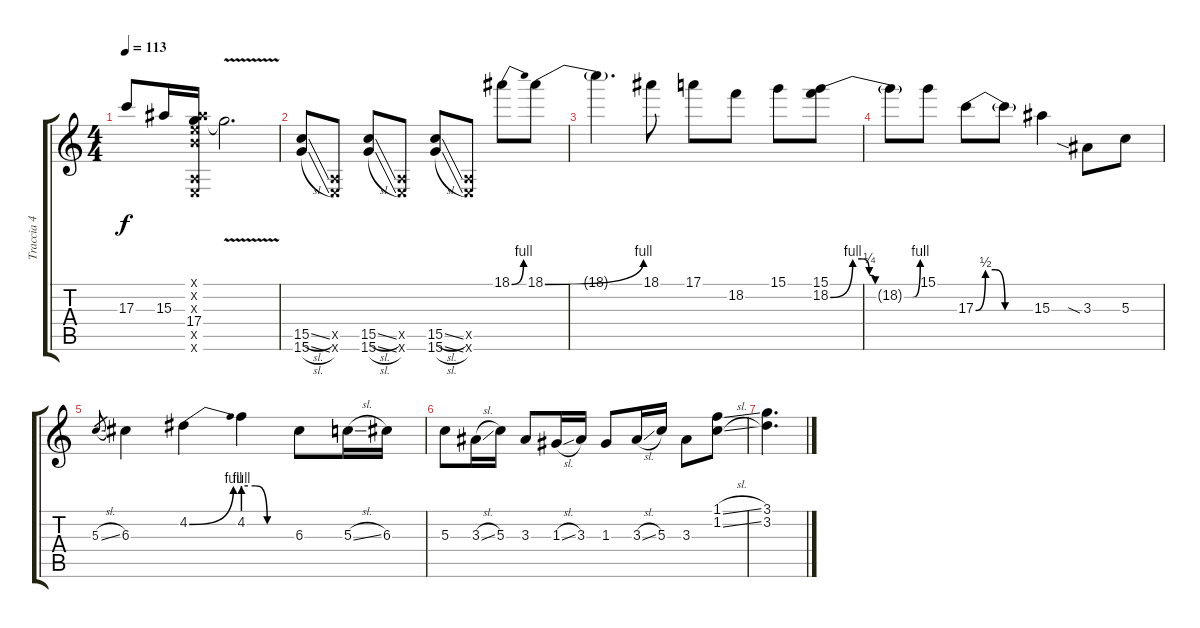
\track ("Traccia 4" "Traccia 4") {instrument distortionguitar}
\staff {score tabs}
\tuning (E4 B3 G3 D3 A2 E2) {hide}
\ts (4 4)
\tempo 113
\clef g2
\ks c
17.3{t}.8{dy f} 15.3.16 (0.1{x} 0.2{x} 15.3{x} 17.4 0.5{x} 0.6{x}).16 17.4{v t}.2{d} |
(15.5{sl} 15.6{sl}).8 (0.5{x} 0.6{x}).8 (15.5{sl} 15.6{sl}).8 (0.5{x} 0.6{x}).8 (15.5{sl} 15.6{sl}).8 (0.5{x} 0.6{x}).8 18.1{be (bend 0 0 60 4)}.8 18.1{be (bend 0 0 60 4)}.8 |
18.1{t}.4{d} 18.1.8 17.1.8 18.2.8 15.1.8 (15.1 18.2{be (custom 0 0 15 4 21 4 26 1 30 0 34 0 40 0 45 0 55 0 60 4)}).8 |
18.2{t}.8 15.1.8 17.3{be (custom 0 0 10 2 20 2 30 0 60 0)}.8 17.3{t}.8 15.3.4 3.3{sia}.8 5.3.8 |
5.3{sl}.8{gr} 6.3.4 4.2{be (bend 0 0 60 4)}.4 4.2{be (custom 0 4 15 4 30 0 60 0)}.4 6.3.8 5.3{sl}.16 6.3.16 |
5.3.8 3.3{sl}.16 5.3.16 3.3.8 1.3{sl}.16 3.3.16 1.3.8 3.3{sl}.16 5.3.16 3.3.8 (1.1{sl} 1.2{sl}).8 |
(3.1 3.2).4{d}
